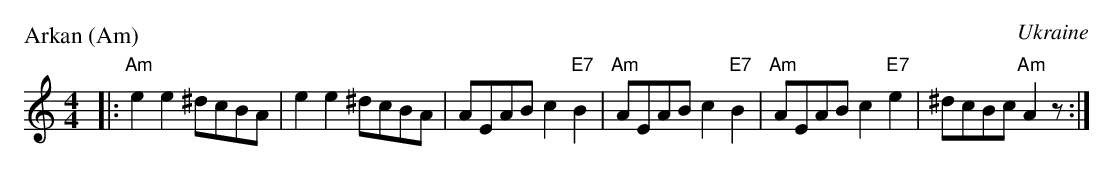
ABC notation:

X:1
P: Arkan (Am)
O: Ukraine
M: 4/4
L: 1/8
K: Am
|: "Am"e2e2 ^dcBA | e2e2 ^dcBA | AEAB c2"E7"B2 | "Am"AEAB c2"E7"B2 | "Am"AEAB c2"E7"e2 | ^dcBc "Am"A2z :|
